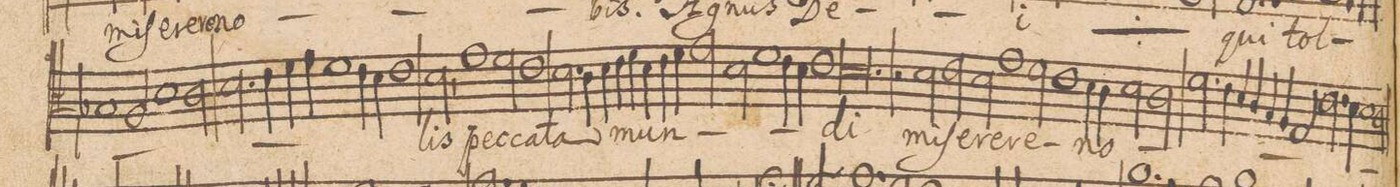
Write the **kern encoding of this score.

**kern	**text
*I"[ALTVS.] 1mo.	*
*clefC3	*
*k[b-]	*
*met(C|)	*
*M2/1	*
1B-/	.
2A/	.
1d\	.
=42-	=42-
2c\	.
2.d\	.
4e\	.
=43-	=43-
4f\	.
4g\	.
1f\	.
4e\	.
4d\	.
=44-	=44-
1e\	.
2d,\	-lis
1g\	pec-
=45-	=45-
2f\	.
1e\	-ca-
=46-	=46-
2.d\	-ta
4c\	.
4d\	.
4e\	.
4f\	mun-
4d\	.
=47-	=47-
4e\	.
4f\	.
2g\	.
2d\	.
1f\	.
=48-	=48-
4e\	.
4d\	.
1e\	.
=49-	=49-
0.d\	-di
=50-	=50-
2r	.
2d\	mi-
=51-	=51-
2e\	-ſe-
2d\	-re-
1g\	.
=52-	=52-
2f\	-re
1e\	.
4d\	no-
4c\	.
=53-	=53-
2d\	.
2c\	.
2.f\	.
4e\	.
=54-	=54-
4d/	.
4c/	.
4B-/	.
4A/	.
2G/	.
2.e\	.
=55-	=55-
4d\	.
1d\	.
2c\	.
=56-	=56-
*-	*-
